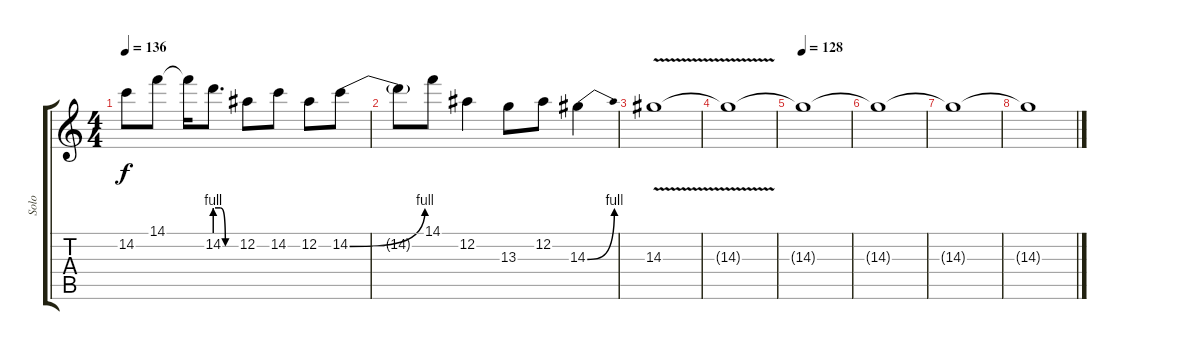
\track ("Solo" "Solo") {instrument overdrivenguitar}
\staff {score tabs}
\tuning (Eb4 Bb3 Gb3 Db3 Ab2 Eb2) {hide}
\ts (4 4)
\tempo 136
\clef g2
\ks c
14.2{t}.8{dy f} 14.1.8 14.1{t}.16 14.2{be (custom 0 4 15 4 30 0 60 0)}.8{d} 12.2.8 14.2.8 12.2.8 14.2{be (bend 0 0 60 4)}.8 |
14.2{t}.8 14.1.8 12.2.4 13.3.8 12.2.8 14.3{be (bend 0 0 60 4)}.4 |
14.3{v}.1 |
14.3{t}.1 |
\tempo 128
14.3{t}.1 |
14.3{t}.1 |
14.3{t}.1 |
14.3{t}.1
